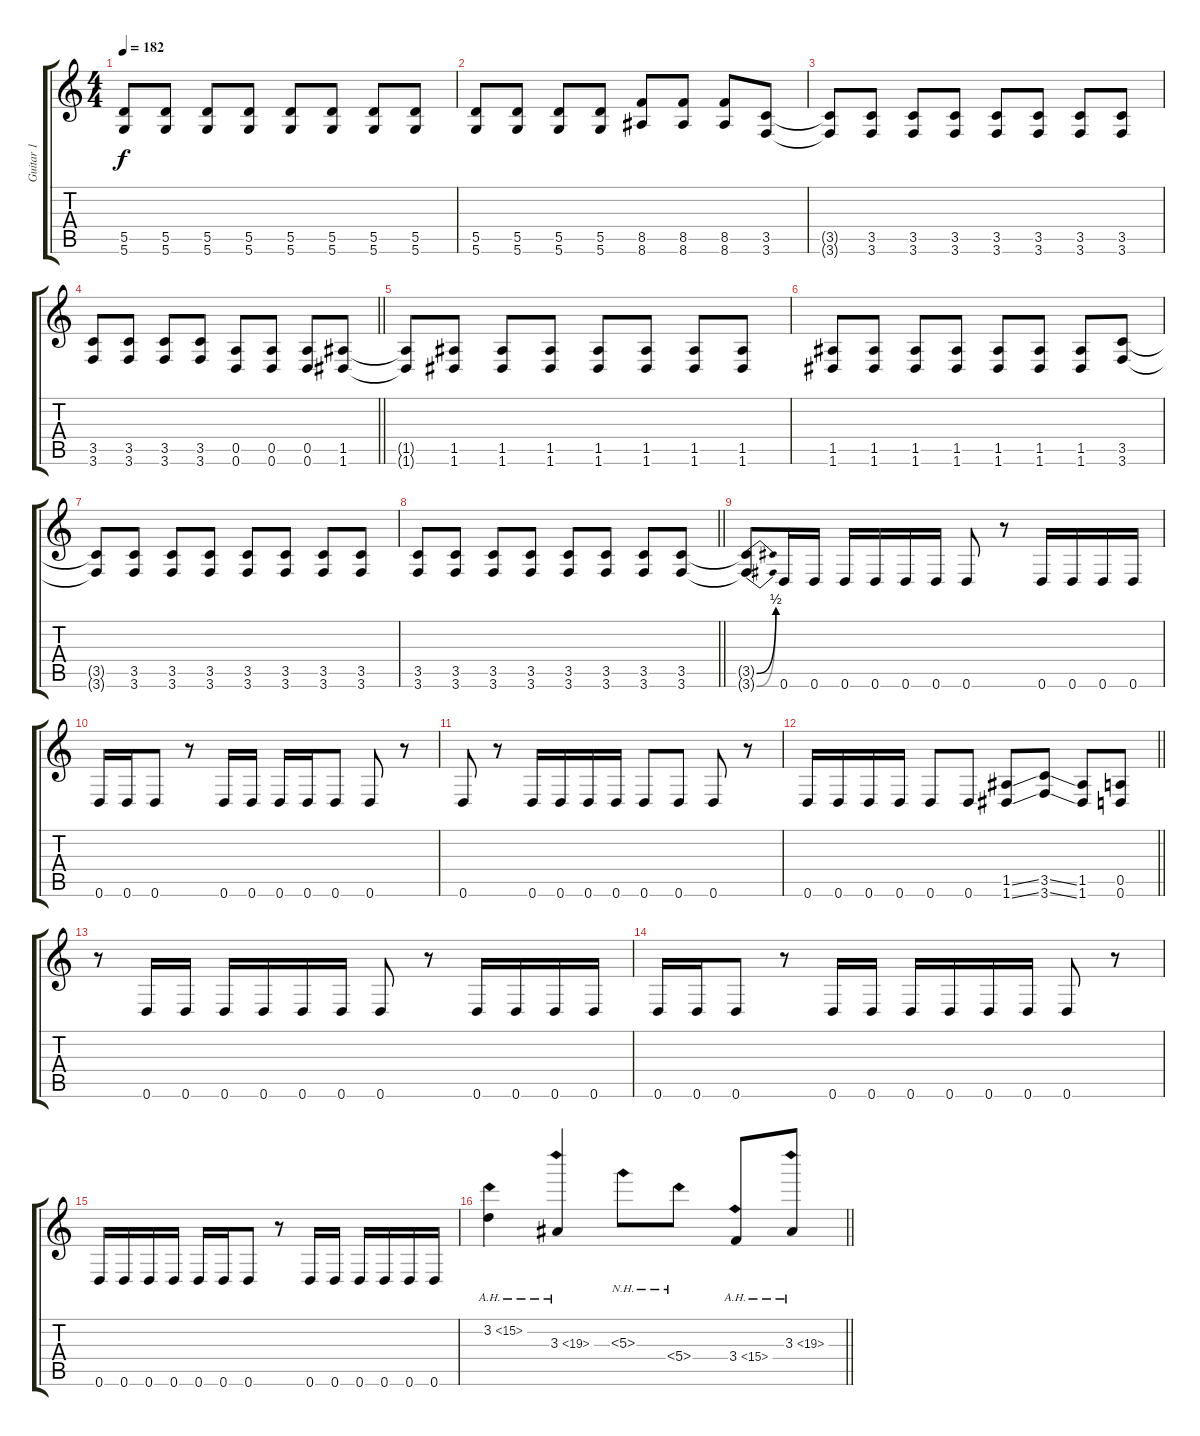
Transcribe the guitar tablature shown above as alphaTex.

\track ("Guitar 1" "Guitar 1") {instrument distortionguitar}
\staff {score tabs}
\tuning (E4 B3 G3 D3 A2 D2) {hide}
\ts (4 4)
\tempo 182
\clef g2
\ks c
(5.5 5.6).8{dy f} (5.5 5.6).8 (5.5 5.6).8 (5.5 5.6).8 (5.5 5.6).8 (5.5 5.6).8 (5.5 5.6).8 (5.5 5.6).8 |
(5.5 5.6).8 (5.5 5.6).8 (5.5 5.6).8 (5.5 5.6).8 (8.5 8.6).8 (8.5 8.6).8 (8.5 8.6).8 (3.5 3.6).8 |
(3.5{t} 3.6{t}).8 (3.5 3.6).8 (3.5 3.6).8 (3.5 3.6).8 (3.5 3.6).8 (3.5 3.6).8 (3.5 3.6).8 (3.5 3.6).8 |
\barLineRight lightlight
(3.5 3.6).8 (3.5 3.6).8 (3.5 3.6).8 (3.5 3.6).8 (0.5 0.6).8 (0.5 0.6).8 (0.5 0.6).8 (1.5 1.6).8 |
(1.5{t} 1.6{t}).8 (1.5 1.6).8 (1.5 1.6).8 (1.5 1.6).8 (1.5 1.6).8 (1.5 1.6).8 (1.5 1.6).8 (1.5 1.6).8 |
(1.5 1.6).8 (1.5 1.6).8 (1.5 1.6).8 (1.5 1.6).8 (1.5 1.6).8 (1.5 1.6).8 (1.5 1.6).8 (3.5 3.6).8 |
(3.5{t} 3.6{t}).8 (3.5 3.6).8 (3.5 3.6).8 (3.5 3.6).8 (3.5 3.6).8 (3.5 3.6).8 (3.5 3.6).8 (3.5 3.6).8 |
\barLineRight lightlight
(3.5 3.6).8 (3.5 3.6).8 (3.5 3.6).8 (3.5 3.6).8 (3.5 3.6).8 (3.5 3.6).8 (3.5 3.6).8 (3.5 3.6).8 |
\section ("" "")
(3.5{be (bend 0 0 60 2) t} 3.6{be (bend 0 0 60 2) t}).8 0.6.16 0.6.16 0.6.16 0.6.16 0.6.16 0.6.16 0.6.8 r.8 0.6.16 0.6.16 0.6.16 0.6.16 |
0.6.16 0.6.16 0.6.8 r.8 0.6.16 0.6.16 0.6.16 0.6.16 0.6.8 0.6.8 r.8 |
0.6.8 r.8 0.6.16 0.6.16 0.6.16 0.6.16 0.6.8 0.6.8 0.6.8 r.8 |
\barLineRight lightlight
0.6.16 0.6.16 0.6.16 0.6.16 0.6.8 0.6.8 (1.5{ss} 1.6{ss}).8 (3.5{ss} 3.6{ss}).8 (1.5 1.6).8 (0.5 0.6).8 |
r.8 0.6.16 0.6.16 0.6.16 0.6.16 0.6.16 0.6.16 0.6.8 r.8 0.6.16 0.6.16 0.6.16 0.6.16 |
0.6.16 0.6.16 0.6.8 r.8 0.6.16 0.6.16 0.6.16 0.6.16 0.6.16 0.6.16 0.6.8 r.8 |
0.6.16 0.6.16 0.6.16 0.6.16 0.6.16 0.6.16 0.6.8 r.8 0.6.16 0.6.16 0.6.16 0.6.16 0.6.16 0.6.16 |
\barLineRight lightlight
3.2{ah 12}.4 3.3{ah 16}.4 5.3{nh}.8 5.4{nh}.8 3.4{ah 12}.8 3.3{ah 16}.8
